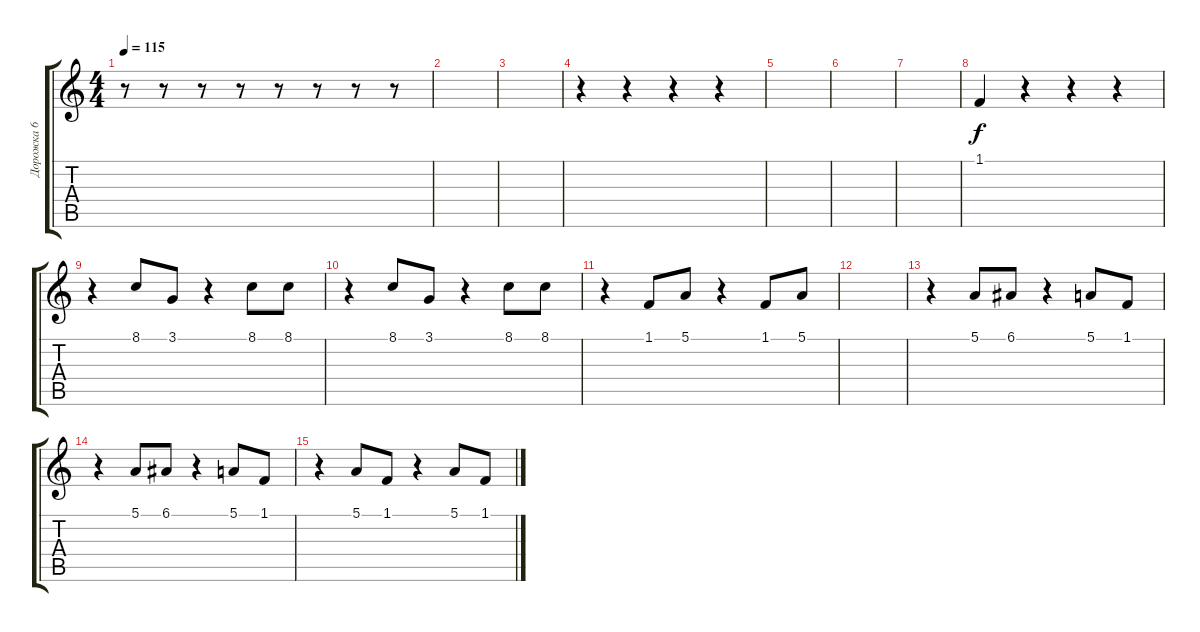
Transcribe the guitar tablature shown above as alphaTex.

\track ("Дорожка 6" "Дорожка 6") {instrument tuba}
\staff {score tabs}
\tuning (E4 B3 G3 D3 A2 E2) {hide}
\ts (4 4)
\tempo 115
\clef g2
\ks c
r.8{dy f} r.8 r.8 r.8 r.8 r.8 r.8 r.8 |
|
|
r.4 r.4 r.4 r.4 |
|
|
|
1.1.4 r.4 r.4 r.4 |
r.4 8.1.8 3.1.8 r.4 8.1.8 8.1.8 |
r.4 8.1.8 3.1.8 r.4 8.1.8 8.1.8 |
r.4 1.1.8 5.1.8 r.4 1.1.8 5.1.8 |
|
r.4 5.1.8 6.1.8 r.4 5.1.8 1.1.8 |
r.4 5.1.8 6.1.8 r.4 5.1.8 1.1.8 |
r.4 5.1.8 1.1.8 r.4 5.1.8 1.1.8
